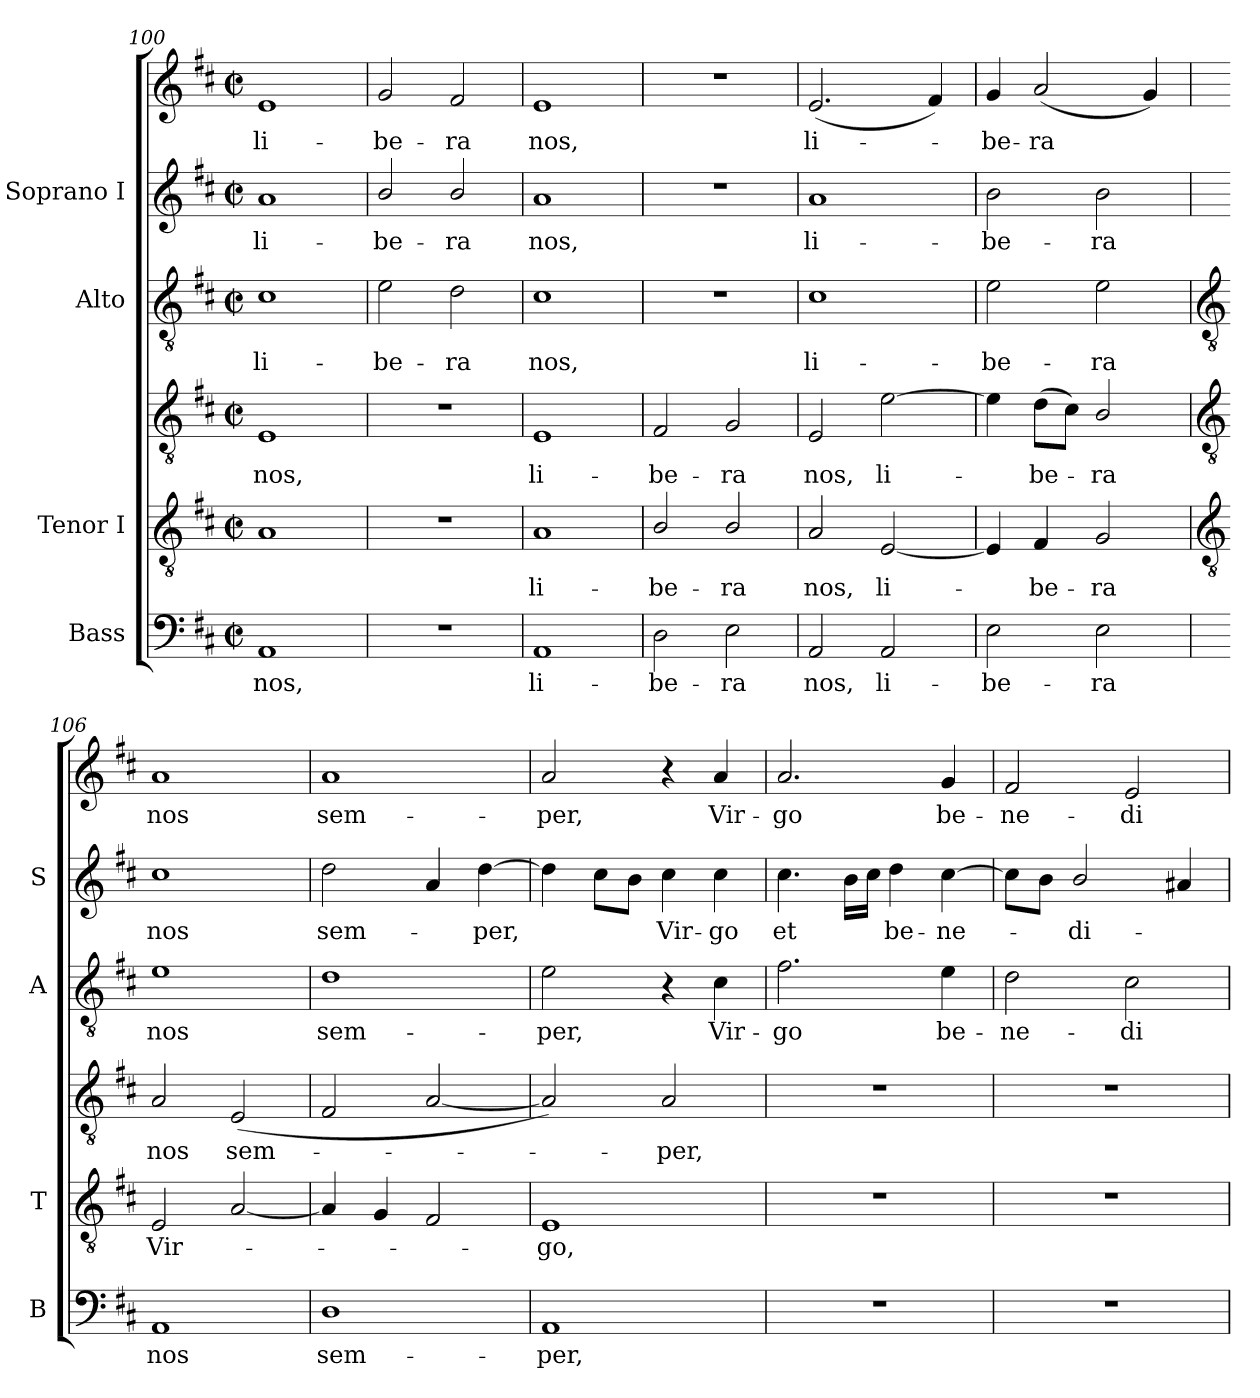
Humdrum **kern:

**kern	**text	**kern	**text	**kern	**text	**kern	**text	**kern	**text	**kern	**text
*part4	*part4	*part3	*part3	*part3	*part3	*part2	*part2	*part1	*part1	*part1	*part1
*staff6	*staff6	*staff5	*staff5	*staff4	*staff4	*staff3	*staff3	*staff2	*staff2	*staff1	*staff1
*I"Bass	*	*I"Tenor I	*	*	*	*I"Alto	*	*I"Soprano I	*	*	*
*I'B	*	*I'T	*	*	*	*I'A	*	*I'S	*	*	*
*clefF4	*	*clefGv2	*	*clefGv2	*	*clefGv2	*	*clefG2	*	*clefG2	*
*k[f#c#]	*	*k[f#c#]	*	*k[f#c#]	*	*k[f#c#]	*	*k[f#c#]	*	*k[f#c#]	*
*D:	*	*D:	*	*D:	*	*D:	*	*D:	*	*D:	*
*M2/2	*	*M2/2	*	*M2/2	*	*M2/2	*	*M2/2	*	*M2/2	*
*met(c|)	*	*met(c|)	*	*met(c|)	*	*met(c|)	*	*met(c|)	*	*met(c|)	*
=100	=100	=100	=100	=100	=100	=100	=100	=100	=100	=100	=100
!	!LO:LY:b	!	!	!	!LO:LY:b	!	!LO:LY:b	!	!LO:LY:b	!	!LO:LY:b
1AA	nos,	1A	.	1E	nos,	1c#	li-	1a	-li-	1e	li-
=101	=101	=101	=101	=101	=101	=101	=101	=101	=101	=101	=101
!	!	!	!	!	!	!	!LO:LY:b	!	!LO:LY:b	!	!LO:LY:b
1r	.	1r	.	1r	.	2e	-be-	2b/	be-	2g	-be-
!	!	!	!	!	!	!	!LO:LY:b	!	!LO:LY:b	!	!LO:LY:b
.	.	.	.	.	.	2d	-ra	2b/	-ra	2f#	-ra
=102	=102	=102	=102	=102	=102	=102	=102	=102	=102	=102	=102
!	!LO:LY:b	!	!LO:LY:b	!	!LO:LY:b	!	!LO:LY:b	!	!LO:LY:b	!	!LO:LY:b
1AA	li-	1A	-li-	1E	li-	1c#	nos,	1a	nos,	1e	nos,
=103	=103	=103	=103	=103	=103	=103	=103	=103	=103	=103	=103
!	!LO:LY:b	!	!LO:LY:b	!	!LO:LY:b	!	!	!	!	!	!
2D	-be-	2B/	be-	2F#	-be-	1r	.	1r	.	1r	.
!	!LO:LY:b	!	!LO:LY:b	!	!LO:LY:b	!	!	!	!	!	!
2E	-ra	2B/	-ra	2G	-ra	.	.	.	.	.	.
=104	=104	=104	=104	=104	=104	=104	=104	=104	=104	=104	=104
!	!LO:LY:b	!	!LO:LY:b	!	!LO:LY:b	!	!LO:LY:b	!	!LO:LY:b	!	!LO:LY:b
2AA	nos,	2A	nos,	2E	nos,	1c#	li-	1a	li-	(<2.e	li-
!	!LO:LY:b	!	!LO:LY:b	!	!LO:LY:b	!	!	!	!	!	!
2AA	li-	[2E	li-	[2e	li-	.	.	.	.	.	.
.	.	.	.	.	.	.	.	.	.	4f#)	.
=105	=105	=105	=105	=105	=105	=105	=105	=105	=105	=105	=105
!	!LO:LY:b	!	!	!	!	!	!LO:LY:b	!	!LO:LY:b	!	!LO:LY:b
2E	-be-	4E]	.	4e]	.	2e	-be-	2b	be-	4g	-be-
!	!	!	!LO:LY:b	!	!LO:LY:b	!	!	!	!	!	!LO:LY:b
.	.	4F#	be-	(>8dL	be-	.	.	.	.	(<2a	-ra
.	.	.	.	8c#J)	.	.	.	.	.	.	.
!	!LO:LY:b	!	!LO:LY:b	!	!LO:LY:b	!	!LO:LY:b	!	!LO:LY:b	!	!
2E	-ra	2G	-ra	2B/	ra	2e	-ra	2b	-ra	.	.
.	.	.	.	.	.	.	.	.	.	4g)	.
!!LO:LB:g=z
=106	=106	=106	=106	=106	=106	=106	=106	=106	=106	=106	=106
*	*	*clefGv2	*	*clefGv2	*	*clefGv2	*	*	*	*	*
!	!LO:LY:b	!	!LO:LY:b	!	!LO:LY:b	!	!LO:LY:b	!	!LO:LY:b	!	!LO:LY:b
1AA	nos	2E	Vir-	2A	nos	1e	nos	1cc#	nos	1a	nos
!	!	!	!	!	!LO:LY:b	!	!	!	!	!	!
.	.	[2A	.	(<2E	sem-	.	.	.	.	.	.
=107	=107	=107	=107	=107	=107	=107	=107	=107	=107	=107	=107
!	!LO:LY:b	!	!	!	!	!	!LO:LY:b	!	!LO:LY:b	!	!LO:LY:b
1D	sem-	4A]	.	2F#	.	1d	sem-	2dd	-sem-	1a	sem-
.	.	4G	.	.	.	.	.	.	.	.	.
.	.	2F#	.	[2A	.	.	.	4a	.	.	.
!	!	!	!	!	!	!	!	!	!LO:LY:b	!	!
.	.	.	.	.	.	.	.	[4dd	per,	.	.
=108	=108	=108	=108	=108	=108	=108	=108	=108	=108	=108	=108
!	!LO:LY:b	!	!LO:LY:b	!	!	!	!LO:LY:b	!	!	!	!LO:LY:b
1AA	-per,	1E	go,	2A])	.	2e	-per,	4dd]	.	2a	per,
.	.	.	.	.	.	.	.	8cc#L	.	.	.
.	.	.	.	.	.	.	.	8bJ	.	.	.
!	!	!	!	!	!LO:LY:b	!	!	!	!LO:LY:b	!	!
.	.	.	.	2A	per,	4r	.	4cc#	-Vir-	4r	.
!	!	!	!	!	!	!	!LO:LY:b	!	!LO:LY:b	!	!LO:LY:b
.	.	.	.	.	.	4c#	Vir-	4cc#	-go	4a	Vir-
=109	=109	=109	=109	=109	=109	=109	=109	=109	=109	=109	=109
!	!	!	!	!	!	!	!LO:LY:b	!	!LO:LY:b	!	!LO:LY:b
1r	.	1r	.	1r	.	2.f#	-go	4.cc#	-et	2.a	go
.	.	.	.	.	.	.	.	16bLL	.	.	.
.	.	.	.	.	.	.	.	16cc#JJ	.	.	.
!	!	!	!	!	!	!	!	!	!LO:LY:b	!	!
.	.	.	.	.	.	.	.	4dd	be-	.	.
!	!	!	!	!	!	!	!LO:LY:b	!	!LO:LY:b	!	!LO:LY:b
.	.	.	.	.	.	4e	be-	[4cc#	-ne-	4g	be-
=110	=110	=110	=110	=110	=110	=110	=110	=110	=110	=110	=110
!	!	!	!	!	!	!	!LO:LY:b	!	!	!	!LO:LY:b
1r	.	1r	.	1r	.	2d	-ne-	8cc#L]	.	2f#	ne-
.	.	.	.	.	.	.	.	8bJ	.	.	.
!	!	!	!	!	!	!	!	!	!LO:LY:b	!	!
.	.	.	.	.	.	.	.	2b/	-di-	.	.
!	!	!	!	!	!	!	!LO:LY:b	!	!	!	!LO:LY:b
.	.	.	.	.	.	2c#	-di-	.	.	2e	-di-
.	.	.	.	.	.	.	.	4a#	.	.	.
=	=	=	=	=	=	=	=	=	=	=	=
*-	*-	*-	*-	*-	*-	*-	*-	*-	*-	*-	*-
